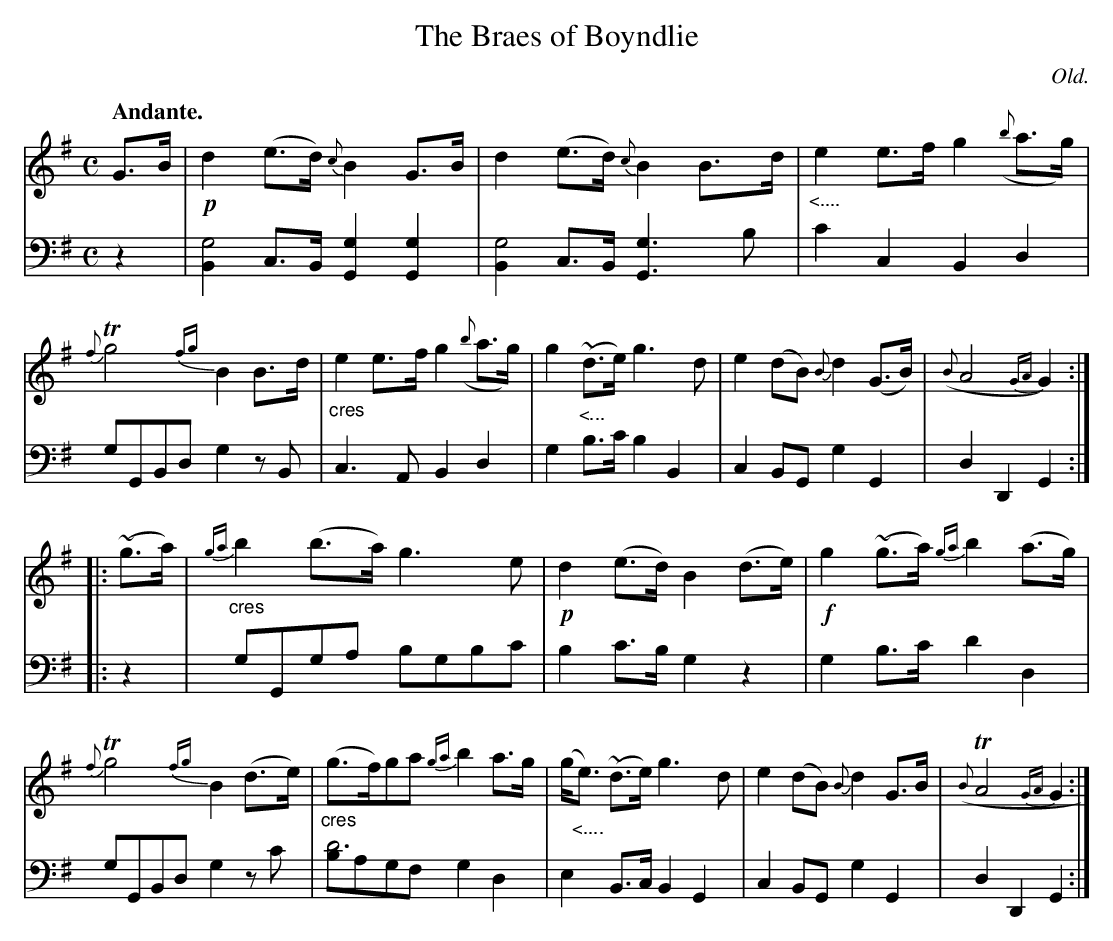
X:1
T: The Braes of Boyndlie
O: Old.
M: C
L: 1/8
Q: "Andante."
K: G
V: 1 staves=2
G>B |!p!\
d2(e>d) {c}B2G>B | d2(e>d) {c}B2B>d | "_<...."e2e>f g2({b}a>g) | {f}Tg4 {fg} B2B>d |"_cres"\
e2e>f g2({b}a>g) | g2"_<..."(~d>e) g3d | e2(dB) {B}d2(G>B) | ({B}A4 {GA}G2) :|
|: (~g>a) |"_cres"\
{ga}b2(b>a) g3e |!p! d2(e>d) B2(d>e) |!f! g2(~g>a) {ga}b2(a>g) | {f}Tg4 {fg} B2(d>e) |"_cres"\
(g>f)ga {ga}b2a>g | (g<"_<...."e) (~d>e) g3d | e2(dB) {B}d2G>B | ({B}TA4 {GA}G2 :|
V: 2 clef=bass middle=d
z2 |\
[B2g4]c>B [G2g2][G2g2] | [B2g4]c>B [G3g3]b | c'2c2 B2d2 | gGBd g2zB |\
c3A B2d2 | g2b>c' b2B2 | c2BG g2G2 | d2D2 G2 :|
|: z2 |\
gGga bgbc' | b2c'>b g2z2 | g2b>c' d'2d2 | gGBd g2zc' |\
[bd'6]agf g2d2 | e2B>c B2G2 | c2BG g2G2 | d2D2 G2 :|
